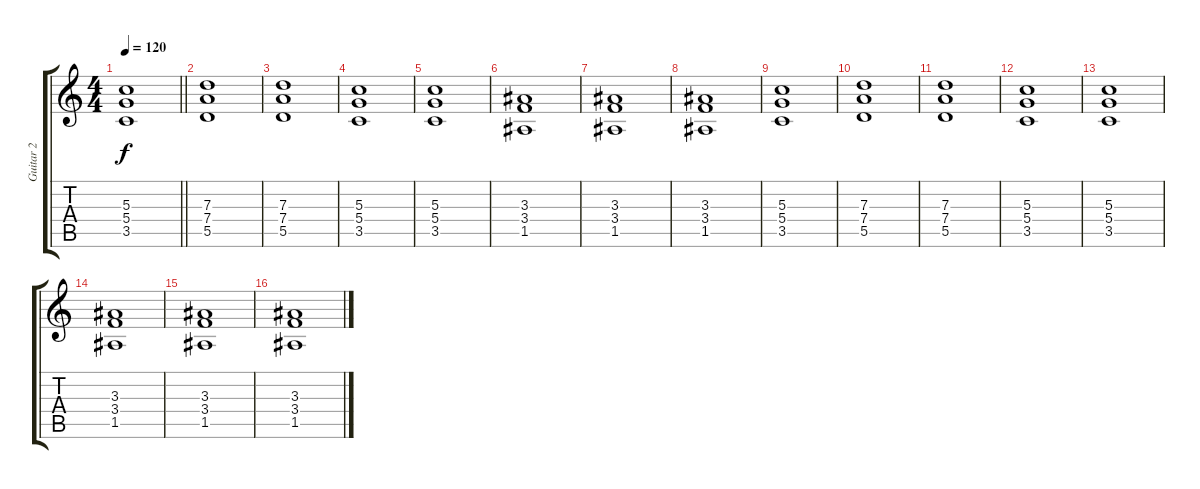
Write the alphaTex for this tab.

\track ("Guitar 2" "Guitar 2") {instrument overdrivenguitar}
\staff {score tabs}
\tuning (E4 B3 G3 D3 A2 E2) {hide}
\ts (4 4)
\tempo 120
\clef g2
\barLineRight lightlight
\ks c
(5.3 5.4 3.5).1{dy f} |
(7.3 7.4 5.5).1 |
(7.3 7.4 5.5).1 |
(5.3 5.4 3.5).1 |
(5.3 5.4 3.5).1 |
(3.3 3.4 1.5).1 |
(3.3 3.4 1.5).1 |
(3.3 3.4 1.5).1 |
(5.3 5.4 3.5).1 |
(7.3 7.4 5.5).1 |
(7.3 7.4 5.5).1 |
(5.3 5.4 3.5).1 |
(5.3 5.4 3.5).1 |
(3.3 3.4 1.5).1 |
(3.3 3.4 1.5).1 |
(3.3 3.4 1.5).1
